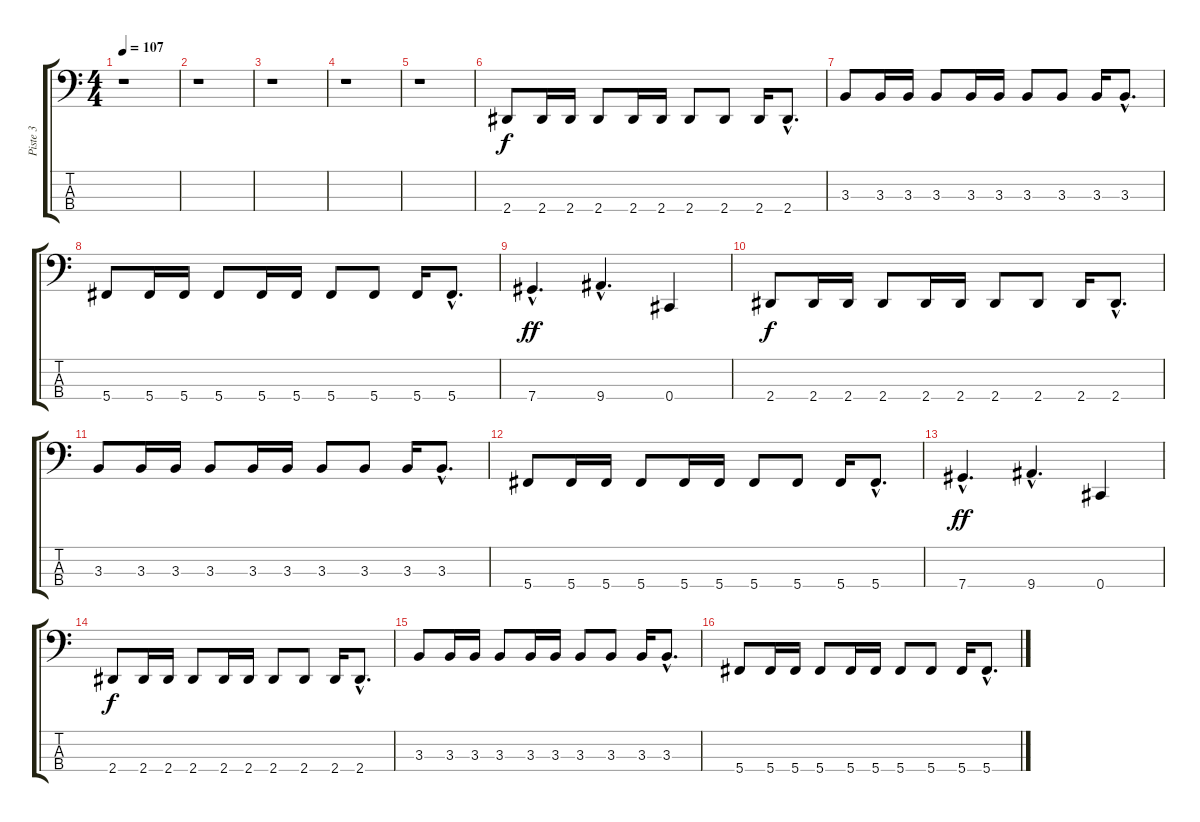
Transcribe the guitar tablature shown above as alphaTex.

\track ("Piste 3" "Piste 3") {instrument electricbassfinger}
\staff {score tabs}
\tuning (Gb2 Db2 Ab1 Db1) {hide}
\ts (4 4)
\tempo 107
\clef f4
\ks c
r.1{dy f instrument electricbassfinger} |
r.1 |
r.1 |
r.1 |
r.1 |
2.4.8 2.4.16 2.4.16 2.4.8 2.4.16 2.4.16 2.4.8 2.4.8 2.4.16 2.4{hac}.8{d} |
3.3.8 3.3.16 3.3.16 3.3.8 3.3.16 3.3.16 3.3.8 3.3.8 3.3.16 3.3{hac}.8{d} |
5.4.8 5.4.16 5.4.16 5.4.8 5.4.16 5.4.16 5.4.8 5.4.8 5.4.16 5.4{hac}.8{d} |
7.4{hac}.4{d dy ff} 9.4{hac}.4{d} 0.4.4 |
2.4.8{dy f} 2.4.16 2.4.16 2.4.8 2.4.16 2.4.16 2.4.8 2.4.8 2.4.16 2.4{hac}.8{d} |
3.3.8 3.3.16 3.3.16 3.3.8 3.3.16 3.3.16 3.3.8 3.3.8 3.3.16 3.3{hac}.8{d} |
5.4.8 5.4.16 5.4.16 5.4.8 5.4.16 5.4.16 5.4.8 5.4.8 5.4.16 5.4{hac}.8{d} |
7.4{hac}.4{d dy ff} 9.4{hac}.4{d} 0.4.4 |
2.4.8{dy f} 2.4.16 2.4.16 2.4.8 2.4.16 2.4.16 2.4.8 2.4.8 2.4.16 2.4{hac}.8{d} |
3.3.8 3.3.16 3.3.16 3.3.8 3.3.16 3.3.16 3.3.8 3.3.8 3.3.16 3.3{hac}.8{d} |
5.4.8 5.4.16 5.4.16 5.4.8 5.4.16 5.4.16 5.4.8 5.4.8 5.4.16 5.4{hac}.8{d}
